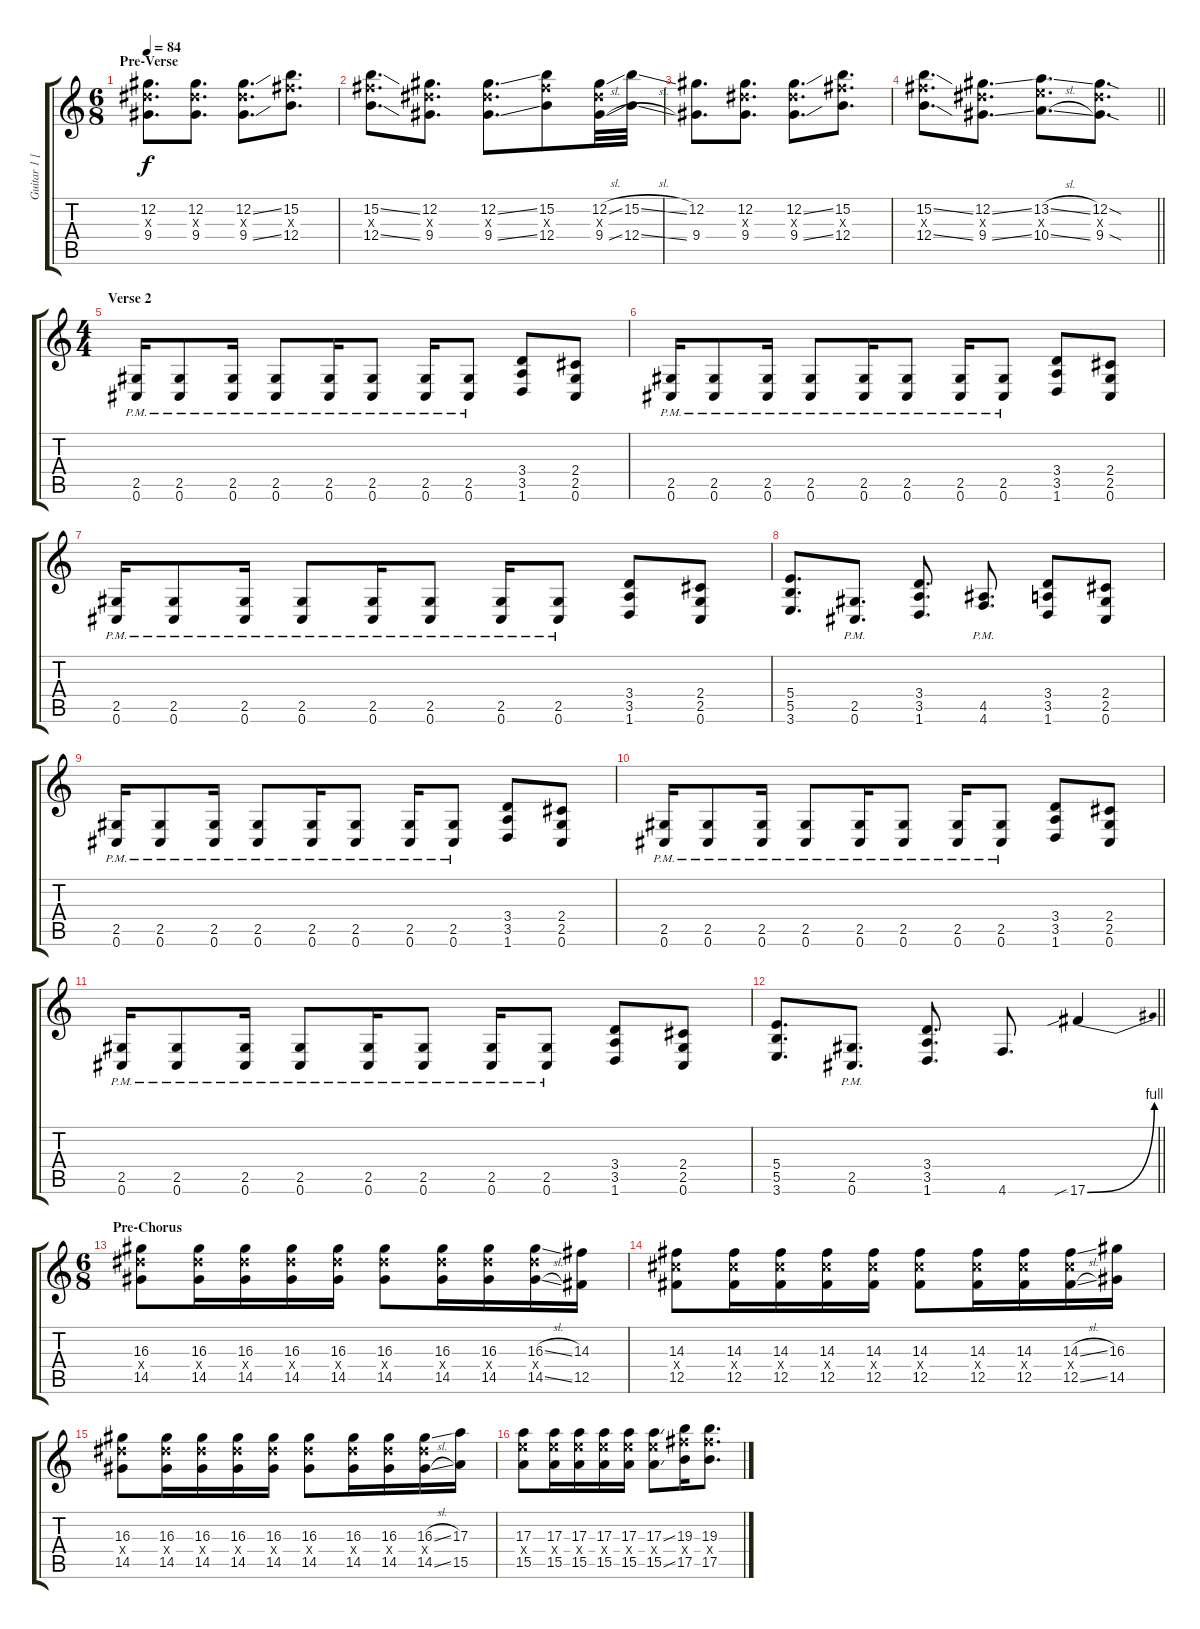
\track ("Guitar 1 [Billy Howerdel]" "Guitar 1 [") {instrument electricguitarjazz}
\staff {score tabs}
\tuning (Db4 Ab3 E3 B2 Gb2 Db2) {hide}
\ts (6 8)
\section ("" "Pre-Verse")
\tempo 84
\clef g2
\ks c
(12.2 11.3{x} 9.4).8{d dy f} (12.2 11.3{x} 9.4).8{d} (12.2{ss} 11.3{x} 9.4{ss}).8{d} (15.2 14.3{x} 12.4).8{d} |
(15.2{ss} 14.3{x} 12.4{ss}).8{d} (12.2 11.3{x} 9.4).8{d} (12.2{ss} 11.3{x} 9.4{ss}).8{d} (15.2 14.3{x} 12.4).8 (12.2{sl} 11.3{x} 9.4{sl}).32 (15.2{sl} 12.4{sl}).32 |
(12.2 9.4).8{d} (12.2 11.3{x} 9.4).8{d} (12.2{ss} 11.3{x} 9.4{ss}).8{d} (15.2 14.3{x} 12.4).8{d} |
\barLineRight lightlight
(15.2{ss} 14.3{x} 12.4{ss}).8{d} (12.2{ss} 11.3{x} 9.4{ss}).8{d} (13.2{sl} 12.3{x} 10.4{sl}).8{d} (12.2{sod} 11.3{x} 9.4{sod}).8{d} |
\ts (4 4)
\section ("" "Verse 2")
(2.5{pm} 0.6{pm}).16{balance 4} (2.5{pm} 0.6{pm}).8 (2.5{pm} 0.6{pm}).16 (2.5{pm} 0.6{pm}).8 (2.5{pm} 0.6{pm}).16 (2.5{pm} 0.6{pm}).8 (2.5{pm} 0.6{pm}).16 (2.5{pm} 0.6{pm}).8 (3.4 3.5 1.6).8 (2.4 2.5 0.6).8 |
(2.5{pm} 0.6{pm}).16 (2.5{pm} 0.6{pm}).8 (2.5{pm} 0.6{pm}).16 (2.5{pm} 0.6{pm}).8 (2.5{pm} 0.6{pm}).16 (2.5{pm} 0.6{pm}).8 (2.5{pm} 0.6{pm}).16 (2.5{pm} 0.6{pm}).8 (3.4 3.5 1.6).8 (2.4 2.5 0.6).8 |
(2.5{pm} 0.6{pm}).16 (2.5{pm} 0.6{pm}).8 (2.5{pm} 0.6{pm}).16 (2.5{pm} 0.6{pm}).8 (2.5{pm} 0.6{pm}).16 (2.5{pm} 0.6{pm}).8 (2.5{pm} 0.6{pm}).16 (2.5{pm} 0.6{pm}).8 (3.4 3.5 1.6).8 (2.4 2.5 0.6).8 |
(5.4 5.5 3.6).8{d} (2.5{pm} 0.6{pm}).8{d} (3.4 3.5 1.6).8{d} (4.5{pm} 4.6{pm}).8{d} (3.4 3.5 1.6).8 (2.4 2.5 0.6).8 |
(2.5{pm} 0.6{pm}).16 (2.5{pm} 0.6{pm}).8 (2.5{pm} 0.6{pm}).16 (2.5{pm} 0.6{pm}).8 (2.5{pm} 0.6{pm}).16 (2.5{pm} 0.6{pm}).8 (2.5{pm} 0.6{pm}).16 (2.5{pm} 0.6{pm}).8 (3.4 3.5 1.6).8 (2.4 2.5 0.6).8 |
(2.5{pm} 0.6{pm}).16 (2.5{pm} 0.6{pm}).8 (2.5{pm} 0.6{pm}).16 (2.5{pm} 0.6{pm}).8 (2.5{pm} 0.6{pm}).16 (2.5{pm} 0.6{pm}).8 (2.5{pm} 0.6{pm}).16 (2.5{pm} 0.6{pm}).8 (3.4 3.5 1.6).8 (2.4 2.5 0.6).8 |
(2.5{pm} 0.6{pm}).16 (2.5{pm} 0.6{pm}).8 (2.5{pm} 0.6{pm}).16 (2.5{pm} 0.6{pm}).8 (2.5{pm} 0.6{pm}).16 (2.5{pm} 0.6{pm}).8 (2.5{pm} 0.6{pm}).16 (2.5{pm} 0.6{pm}).8 (3.4 3.5 1.6).8 (2.4 2.5 0.6).8 |
\barLineRight lightlight
(5.4 5.5 3.6).8{d} (2.5{pm} 0.6{pm}).8{d} (3.4 3.5 1.6).8{d} 4.6.8{d} 17.6{be (bend 0 0 60 4) sib}.4 |
\ts (6 8)
\section ("" "Pre-Chorus")
(16.3 16.4{x} 14.5).8{volume 10} (16.3 16.4{x} 14.5).16 (16.3 16.4{x} 14.5).16 (16.3 16.4{x} 14.5).16 (16.3 16.4{x} 14.5).16 (16.3 16.4{x} 14.5).8 (16.3 16.4{x} 14.5).16 (16.3 16.4{x} 14.5).16 (16.3{sl} 16.4{x} 14.5{sl}).16 (14.3 12.5).16 |
(14.3 14.4{x} 12.5).8 (14.3 14.4{x} 12.5).16 (14.3 14.4{x} 12.5).16 (14.3 14.4{x} 12.5).16 (14.3 14.4{x} 12.5).16 (14.3 14.4{x} 12.5).8 (14.3 14.4{x} 12.5).16 (14.3 14.4{x} 12.5).16 (14.3{sl} 14.4{x} 12.5{sl}).16 (16.3 14.5).16 |
(16.3 16.4{x} 14.5).8 (16.3 16.4{x} 14.5).16 (16.3 16.4{x} 14.5).16 (16.3 16.4{x} 14.5).16 (16.3 16.4{x} 14.5).16 (16.3 16.4{x} 14.5).8 (16.3 16.4{x} 14.5).16 (16.3 16.4{x} 14.5).16 (16.3{sl} 16.4{x} 14.5{sl}).16 (17.3 15.5).16 |
(17.3 17.4{x} 15.5).8 (17.3 17.4{x} 15.5).16 (17.3 17.4{x} 15.5).16 (17.3 17.4{x} 15.5).16 (17.3 17.4{x} 15.5).16 (17.3{ss} 17.4{x} 15.5{ss}).8 (19.3 19.4{x} 17.5).16 (19.3{ss} 19.4{x} 17.5{ss}).8{d}
